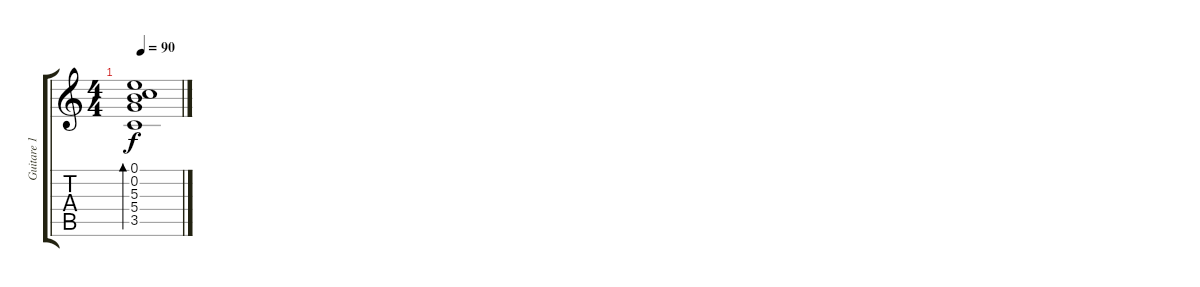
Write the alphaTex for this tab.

\track ("Guitare 1" "Guitare 1") {instrument distortionguitar}
\staff {score tabs}
\tuning (E4 B3 G3 D3 A2 D2) {hide}
\ts (4 4)
\tempo 90
\clef g2
\ks c
(0.1 0.2 5.3 5.4 3.5).1{bd 240 dy f volume 7}
